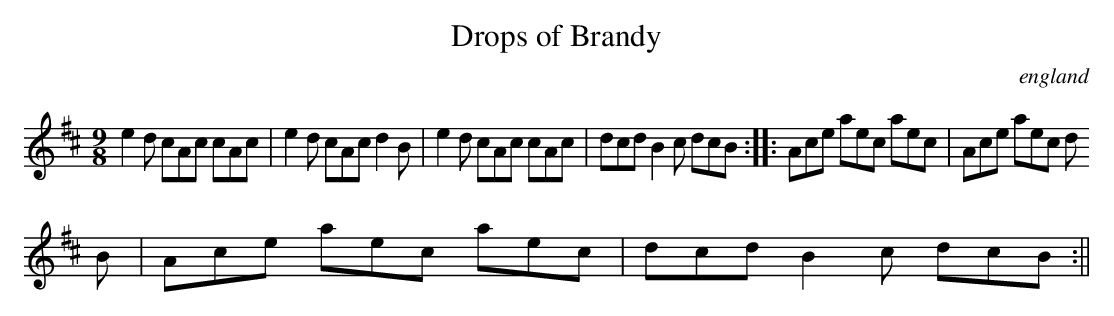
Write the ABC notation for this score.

X:1
T:Drops of Brandy
O:england
M:9/8
L:1/8
K:D major
e2d cAc cAc|e2d cAc d2B|e2d cAc cAc|dcd B2c dcB:||:Ace aec aec|Ace aec d
2B|Ace aec aec|dcd B2 c dcB:||
